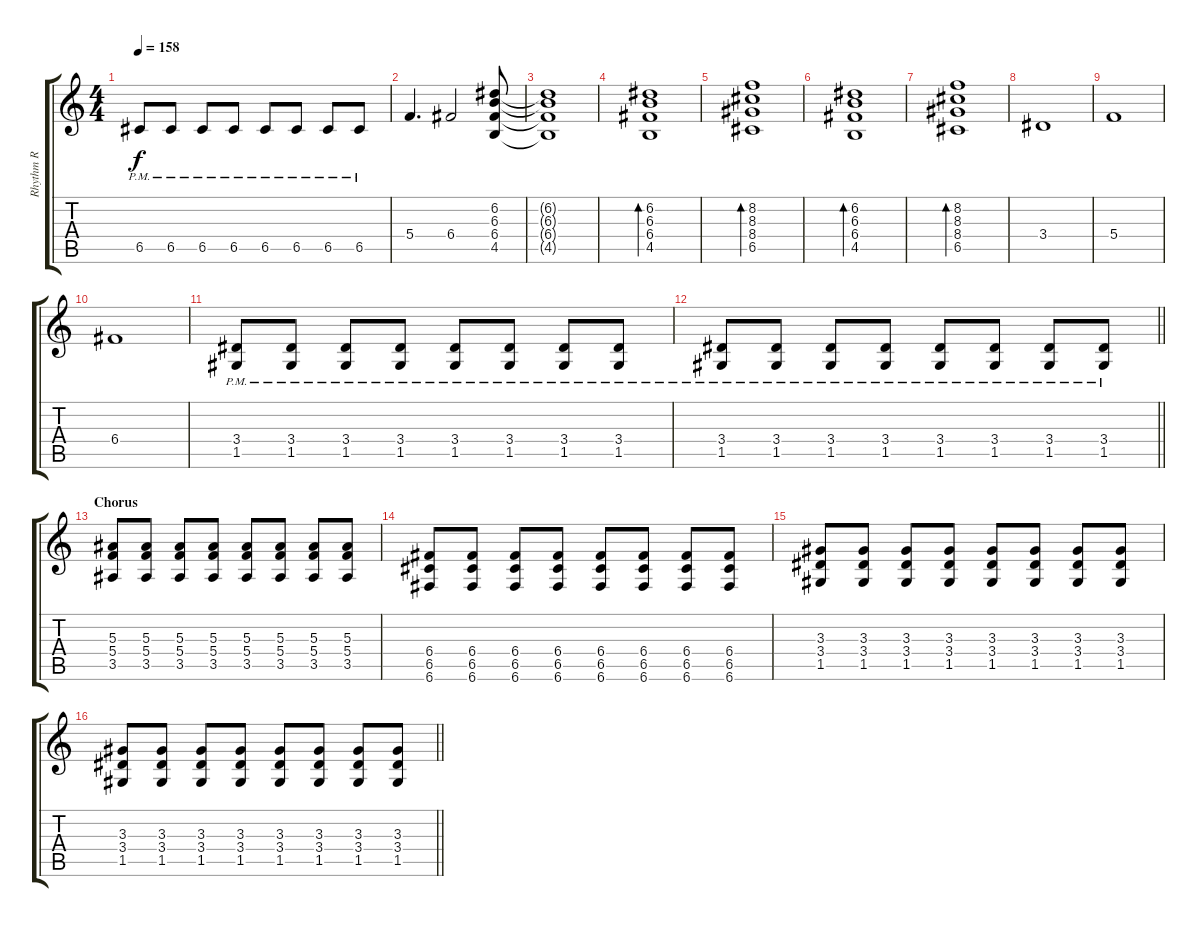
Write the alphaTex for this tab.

\track ("Rhythm R" "Rhythm R") {instrument distortionguitar}
\staff {score tabs}
\tuning (D4 A3 F3 C3 G2 C2) {hide}
\ts (4 4)
\tempo 158
\clef g2
\ks c
6.5{pm}.8{dy f} 6.5{pm}.8 6.5{pm}.8 6.5{pm}.8 6.5{pm}.8 6.5{pm}.8 6.5{pm}.8 6.5{pm}.8 |
5.4.4{d} 6.4.2 (6.2 6.3 6.4 4.5).8 |
(6.2{t} 6.3{t} 6.4{t} 4.5{t}).1 |
(6.2 6.3 6.4 4.5).1{bd 240} |
(8.2 8.3 8.4 6.5).1{bd 240} |
(6.2 6.3 6.4 4.5).1{bd 240} |
(8.2 8.3 8.4 6.5).1{bd 240} |
3.4.1 |
5.4.1 |
6.4.1 |
(3.4{pm} 1.5{pm}).8 (3.4{pm} 1.5{pm}).8 (3.4{pm} 1.5{pm}).8 (3.4{pm} 1.5{pm}).8 (3.4{pm} 1.5{pm}).8 (3.4{pm} 1.5{pm}).8 (3.4{pm} 1.5{pm}).8 (3.4{pm} 1.5{pm}).8 |
\barLineRight lightlight
(3.4{pm} 1.5{pm}).8 (3.4{pm} 1.5{pm}).8 (3.4{pm} 1.5{pm}).8 (3.4{pm} 1.5{pm}).8 (3.4{pm} 1.5{pm}).8 (3.4{pm} 1.5{pm}).8 (3.4{pm} 1.5{pm}).8 (3.4{pm} 1.5{pm}).8 |
\section ("" "Chorus")
(5.3 5.4 3.5).8{instrument distortionguitar} (5.3 5.4 3.5).8 (5.3 5.4 3.5).8 (5.3 5.4 3.5).8 (5.3 5.4 3.5).8 (5.3 5.4 3.5).8 (5.3 5.4 3.5).8 (5.3 5.4 3.5).8 |
(6.4 6.5 6.6).8 (6.4 6.5 6.6).8 (6.4 6.5 6.6).8 (6.4 6.5 6.6).8 (6.4 6.5 6.6).8 (6.4 6.5 6.6).8 (6.4 6.5 6.6).8 (6.4 6.5 6.6).8 |
(3.3 3.4 1.5).8 (3.3 3.4 1.5).8 (3.3 3.4 1.5).8 (3.3 3.4 1.5).8 (3.3 3.4 1.5).8 (3.3 3.4 1.5).8 (3.3 3.4 1.5).8 (3.3 3.4 1.5).8 |
\barLineRight lightlight
(3.3 3.4 1.5).8 (3.3 3.4 1.5).8 (3.3 3.4 1.5).8 (3.3 3.4 1.5).8 (3.3 3.4 1.5).8 (3.3 3.4 1.5).8 (3.3 3.4 1.5).8 (3.3 3.4 1.5).8
